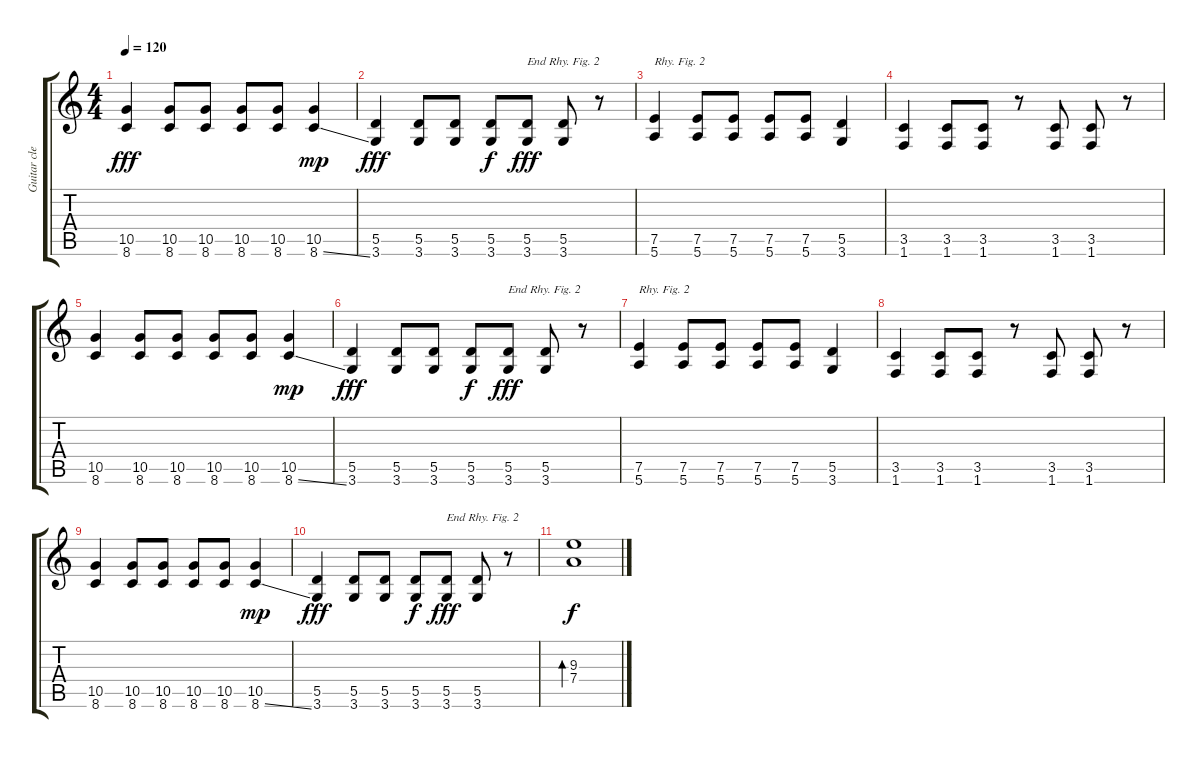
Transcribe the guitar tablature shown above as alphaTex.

\track ("Guitar clean" "Guitar cle") {instrument electricguitarclean}
\staff {score tabs}
\tuning (E4 B3 G3 D3 A2 E2) {hide}
\ts (4 4)
\tempo 120
\clef g2
\ks c
(10.5 8.6).4{dy fff} (10.5 8.6).8 (10.5 8.6).8 (10.5 8.6).8 (10.5 8.6).8 (10.5 8.6{ss}).4{dy mp} |
(5.5 3.6).4{dy fff} (5.5 3.6).8 (5.5 3.6).8 (5.5 3.6).8{dy f} (5.5 3.6).8{txt "End Rhy. Fig. 2" dy fff} (5.5 3.6).8 r.8 |
(7.5 5.6).4{txt "Rhy. Fig. 2"} (7.5 5.6).8 (7.5 5.6).8 (7.5 5.6).8 (7.5 5.6).8 (5.5 3.6).4 |
(3.5 1.6).4 (3.5 1.6).8 (3.5 1.6).8 r.8 (3.5 1.6).8 (3.5 1.6).8 r.8 |
(10.5 8.6).4 (10.5 8.6).8 (10.5 8.6).8 (10.5 8.6).8 (10.5 8.6).8 (10.5 8.6{ss}).4{dy mp} |
(5.5 3.6).4{dy fff} (5.5 3.6).8 (5.5 3.6).8 (5.5 3.6).8{dy f} (5.5 3.6).8{txt "End Rhy. Fig. 2" dy fff} (5.5 3.6).8 r.8 |
(7.5 5.6).4{txt "Rhy. Fig. 2"} (7.5 5.6).8 (7.5 5.6).8 (7.5 5.6).8 (7.5 5.6).8 (5.5 3.6).4 |
(3.5 1.6).4 (3.5 1.6).8 (3.5 1.6).8 r.8 (3.5 1.6).8 (3.5 1.6).8 r.8 |
(10.5 8.6).4 (10.5 8.6).8 (10.5 8.6).8 (10.5 8.6).8 (10.5 8.6).8 (10.5 8.6{ss}).4{dy mp} |
(5.5 3.6).4{dy fff} (5.5 3.6).8 (5.5 3.6).8 (5.5 3.6).8{dy f} (5.5 3.6).8{txt "End Rhy. Fig. 2" dy fff} (5.5 3.6).8 r.8 |
(9.3 7.4).1{bd 30 dy f}
